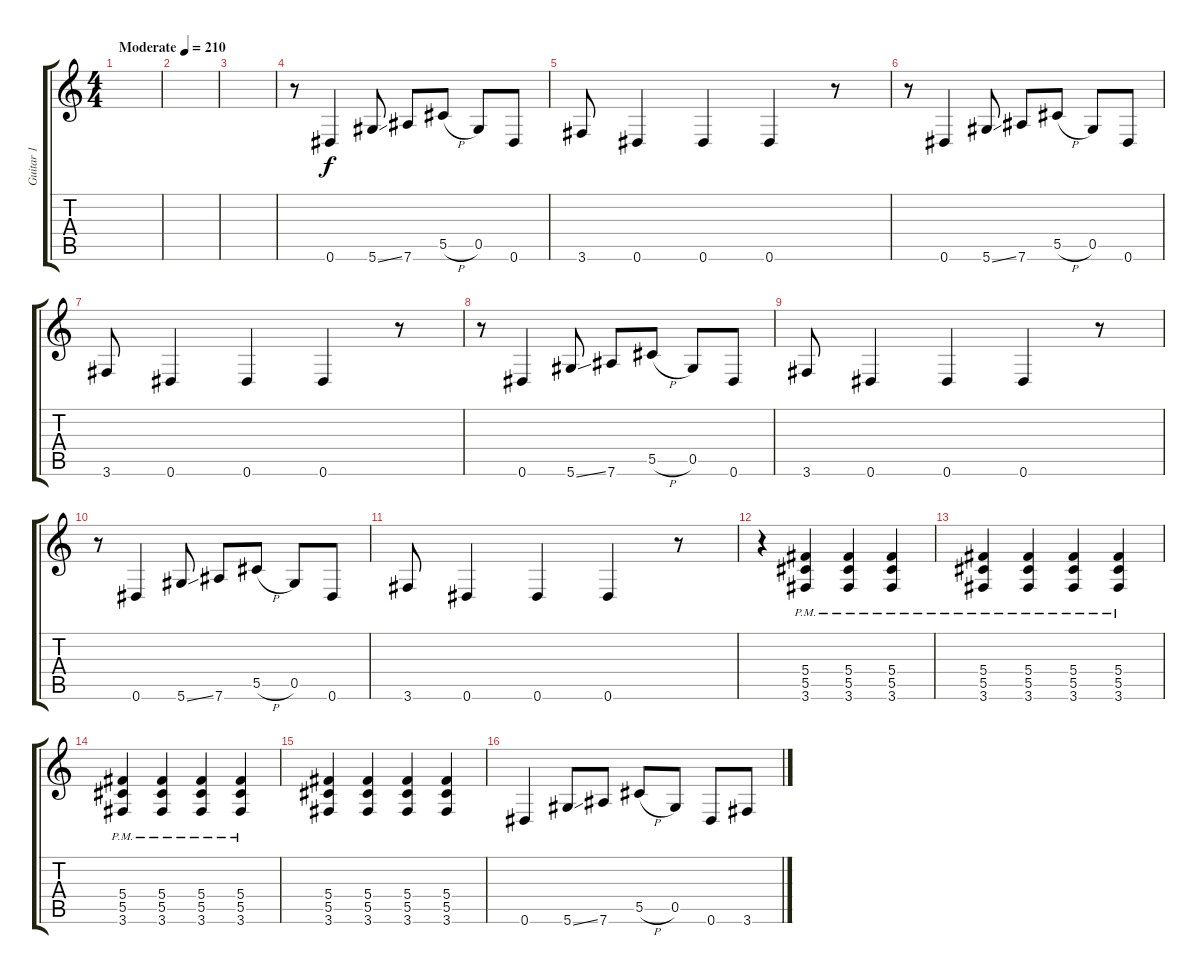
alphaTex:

\track ("Guitar 1" "Guitar 1") {instrument distortionguitar}
\staff {score tabs}
\tuning (Eb4 Bb3 Gb3 Db3 Ab2 Eb2) {hide}
\ts (4 4)
\tempo (210 "Moderate")
\clef g2
\ks c
|
|
|
r.8 0.6.4 5.6{ss}.8 7.6.8 5.5{h}.8 0.5.8 0.6.8 |
3.6.8 0.6.4 0.6.4 0.6.4 r.8 |
r.8 0.6.4 5.6{ss}.8 7.6.8 5.5{h}.8 0.5.8 0.6.8 |
3.6.8 0.6.4 0.6.4 0.6.4 r.8 |
r.8 0.6.4 5.6{ss}.8 7.6.8 5.5{h}.8 0.5.8 0.6.8 |
3.6.8 0.6.4 0.6.4 0.6.4 r.8 |
r.8 0.6.4 5.6{ss}.8 7.6.8 5.5{h}.8 0.5.8 0.6.8 |
3.6.8 0.6.4 0.6.4 0.6.4 r.8 |
r.4 (5.4{pm} 5.5{pm} 3.6{pm}).4 (5.4{pm} 5.5{pm} 3.6{pm}).4 (5.4{pm} 5.5{pm} 3.6{pm}).4 |
(5.4{pm} 5.5{pm} 3.6{pm}).4 (5.4{pm} 5.5{pm} 3.6{pm}).4 (5.4{pm} 5.5{pm} 3.6{pm}).4 (5.4{pm} 5.5{pm} 3.6{pm}).4 |
(5.4{pm} 5.5{pm} 3.6{pm}).4 (5.4{pm} 5.5{pm} 3.6{pm}).4 (5.4{pm} 5.5{pm} 3.6{pm}).4 (5.4{pm} 5.5{pm} 3.6{pm}).4 |
(5.4 5.5 3.6).4 (5.4 5.5 3.6).4 (5.4 5.5 3.6).4 (5.4 5.5 3.6).4 |
0.6.4 5.6{ss}.8 7.6.8 5.5{h}.8 0.5.8 0.6.8 3.6.8
